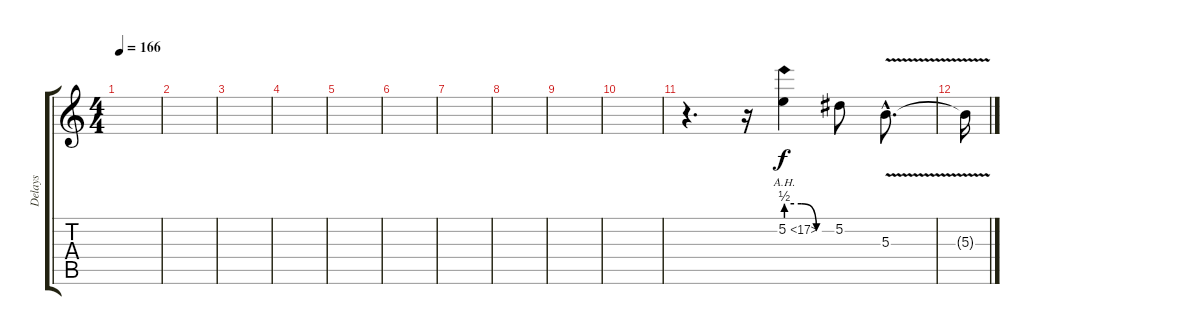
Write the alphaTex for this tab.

\track ("Delays" "Delays") {instrument distortionguitar}
\staff {score tabs}
\tuning (Eb4 Bb3 Gb3 Db3 Ab2 Eb2) {hide}
\ts (4 4)
\tempo 166
\clef g2
\ks c
|
|
|
|
|
|
|
|
|
|
r.4{d} r.16 5.2{be (custom 0 2 20 2 40 0 60 0) ah 12}.4 5.2.8 5.3{v hac}.8{d} |
5.3{t}.16
